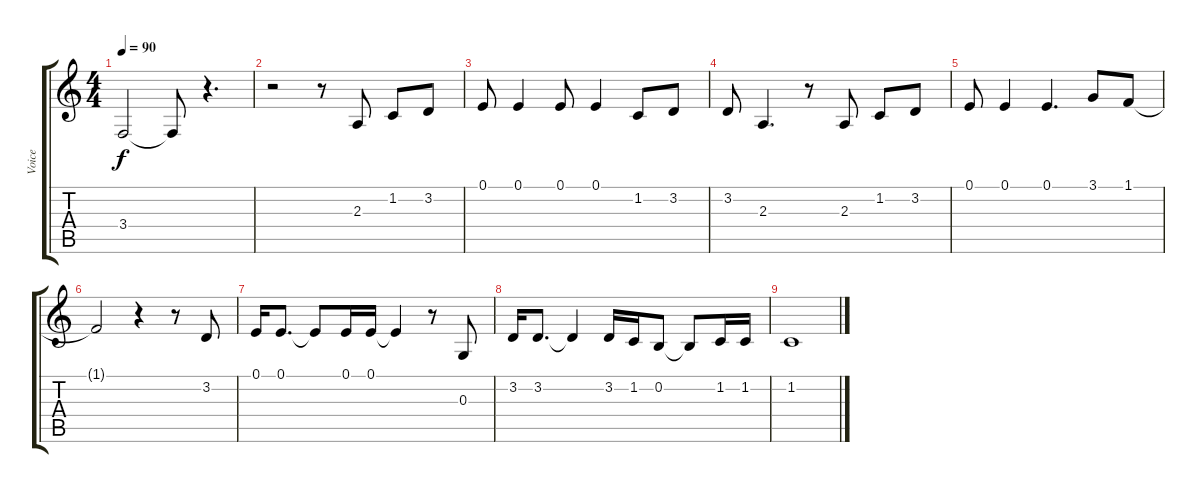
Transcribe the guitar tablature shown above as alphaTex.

\track ("Voice" "Voice") {instrument lead8bassandlead}
\staff {score tabs}
\tuning (E4 B3 G3 D3 A2 E2) {hide}
\ts (4 4)
\tempo 90
\clef g2
\ks c
3.4.2{dy f} 3.4{t}.8 r.4{d} |
r.2 r.8 2.3.8 1.2.8 3.2.8 |
0.1.8 0.1.4 0.1.8 0.1.4 1.2.8 3.2.8 |
3.2.8 2.3.4{d} r.8 2.3.8 1.2.8 3.2.8 |
0.1.8 0.1.4 0.1.4{d} 3.1.8 1.1.8 |
1.1{t}.2 r.4 r.8 3.2.8 |
0.1.16 0.1.8{d} 0.1{t}.8 0.1.16 0.1.16 0.1{t}.4 r.8 0.3.8 |
3.2.16 3.2.8{d} 3.2{t}.4 3.2.16 1.2.16 0.2.8 0.2{t}.8 1.2.16 1.2.16 |
1.2.1
